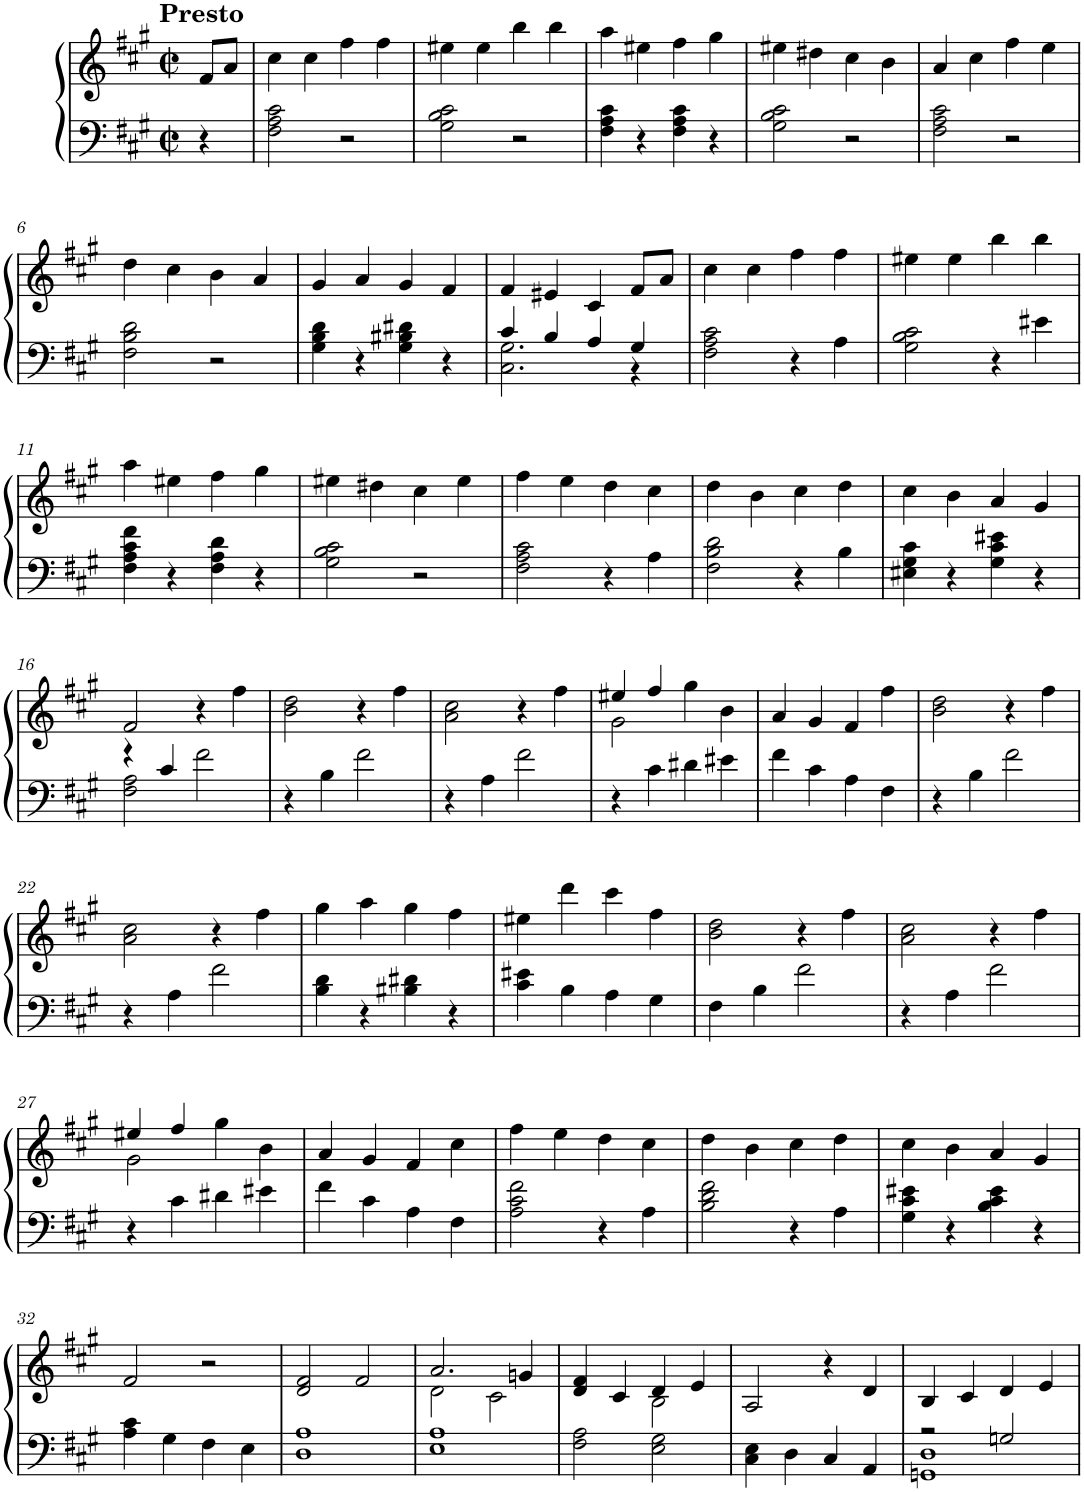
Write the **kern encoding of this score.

**kern	**kern
*part1	*part1
*staff2	*staff1
*I"Piano	*
*I'Pno.	*
*clefF4	*clefG2
*k[f#c#g#]	*k[f#c#g#]
*M2/2	*M2/2
*met(c|)	*met(c|)
=	=
!	!LO:TX:a:B:t=Presto
4r	8f#/L
.	8a/J
=1	=1
2F#\ 2A\ 2c#\	4cc#\
.	4cc#\
2r	4ff#\
.	4ff#\
=2	=2
2G#\ 2B\ 2c#\	4ee#X\
.	4ee#\
2r	4bb\
.	4bb\
=3	=3
4F#\ 4A\ 4c#\	4aa\
4r	4ee#X\
4F#\ 4A\ 4c#\	4ff#\
4r	4gg#\
=4	=4
2G#\ 2B\ 2c#\	4ee#X\
.	4dd#X\
2r	4cc#\
.	4b\
=5	=5
2F#\ 2A\ 2c#\	4a/
.	4cc#\
2r	4ff#\
.	4ee\
!!LO:LB:g=z
=6	=6
2F#\ 2B\ 2d\	4dd\
.	4cc#\
2r	4b\
.	4a/
=7	=7
4G#\ 4B\ 4d\	4g#/
4r	4a/
4G#\ 4B#X\ 4d#X\	4g#/
4r	4f#/
=8	=8
*^	*
4c#/	2.C#\ 2.G#\	4f#/
4B/	.	4e#X/
4A/	.	4c#/
4G#/	4r	8f#/L
.	.	8a/J
*v	*v	*
=9	=9
2F#\ 2A\ 2c#\	4cc#\
.	4cc#\
4r	4ff#\
4A\	4ff#\
=10	=10
2G#\ 2B\ 2c#\	4ee#X\
.	4ee#\
4r	4bb\
4e#X\	4bb\
!!LO:LB:g=z
=11	=11
4F#\ 4A\ 4c#\ 4f#\	4aa\
4r	4ee#X\
4F#\ 4A\ 4d\	4ff#\
4r	4gg#\
=12	=12
2G#\ 2B\ 2c#\	4ee#X\
.	4dd#X\
2r	4cc#\
.	4ee#\
=13	=13
2F#\ 2A\ 2c#\	4ff#\
.	4ee\
4r	4dd\
4A\	4cc#\
=14	=14
2F#\ 2B\ 2d\	4dd\
.	4b\
4r	4cc#\
4B\	4dd\
=15	=15
4E#X\ 4G#\ 4c#\	4cc#\
4r	4b\
4G#\ 4c#\ 4e#X\	4a/
4r	4g#/
!!LO:LB:g=z
=16	=16
*^	*
4r	2F#\ 2A\	2f#/
4c#/	.	.
2f#\	2ryy	4r
.	.	4ff#\
*v	*v	*
=17	=17
4r	2b\ 2dd\
4B\	.
2f#\	4r
.	4ff#\
=18	=18
4r	2a\ 2cc#\
4A\	.
2f#\	4r
.	4ff#\
=19	=19
*	*^
4r	4ee#X/	2g#\
4c#\	4ff#/	.
4d#X\	4gg#\	2ryy
4e#X\	4b\	.
*	*v	*v
=20	=20
4f#\	4a/
4c#\	4g#/
4A\	4f#/
4F#\	4ff#\
=21	=21
4r	2b\ 2dd\
4B\	.
2f#\	4r
.	4ff#\
!!LO:LB:g=z
=22	=22
4r	2a\ 2cc#\
4A\	.
2f#\	4r
.	4ff#\
=23	=23
4B\ 4d\	4gg#\
4r	4aa\
4B#X\ 4d#X\	4gg#\
4r	4ff#\
=24	=24
4c#\ 4e#X\	4ee#X\
4B\	4ddd\
4A\	4ccc#\
4G#\	4ff#\
=25	=25
4F#\	2b\ 2dd\
4B\	.
2f#\	4r
.	4ff#\
=26	=26
4r	2a\ 2cc#\
4A\	.
2f#\	4r
.	4ff#\
!!LO:LB:g=z
=27	=27
*	*^
4r	4ee#X/	2g#\
4c#\	4ff#/	.
4d#X\	4gg#\	2ryy
4e#X\	4b\	.
*	*v	*v
=28	=28
4f#\	4a/
4c#\	4g#/
4A\	4f#/
4F#\	4cc#\
=29	=29
2A\ 2c#\ 2f#\	4ff#\
.	4ee\
4r	4dd\
4A\	4cc#\
=30	=30
2B\ 2d\ 2f#\	4dd\
.	4b\
4r	4cc#\
4A\	4dd\
=31	=31
4G#\ 4c#\ 4e#X\	4cc#\
4r	4b\
4B\ 4c#\ 4e#\	4a/
4r	4g#/
!!LO:LB:g=z
=32	=32
4A\ 4c#\	2f#/
4G#\	.
4F#\	2r
4E\	.
=33	=33
1D 1A	2d/ 2f#/
.	2f#/
=34	=34
*	*^
1E 1A	2.a/	2d\
.	.	2c#\
.	4gn/	.
=35	=35	=35
2F#\ 2A\	4d/ 4f#/	2ryy
.	4c#/	.
2E\ 2G#\	4d/	2B\
.	4e/	.
*	*v	*v
=36	=36
4C#\ 4E\	2A/
4D\	.
4C#/	4r
4AA/	4d/
=37	=37
*^	*
2r	1GGn 1D	4B/
.	.	4c#/
2Gn/	.	4d/
.	.	4e/
*v	*v	*
=	=
*-	*-
